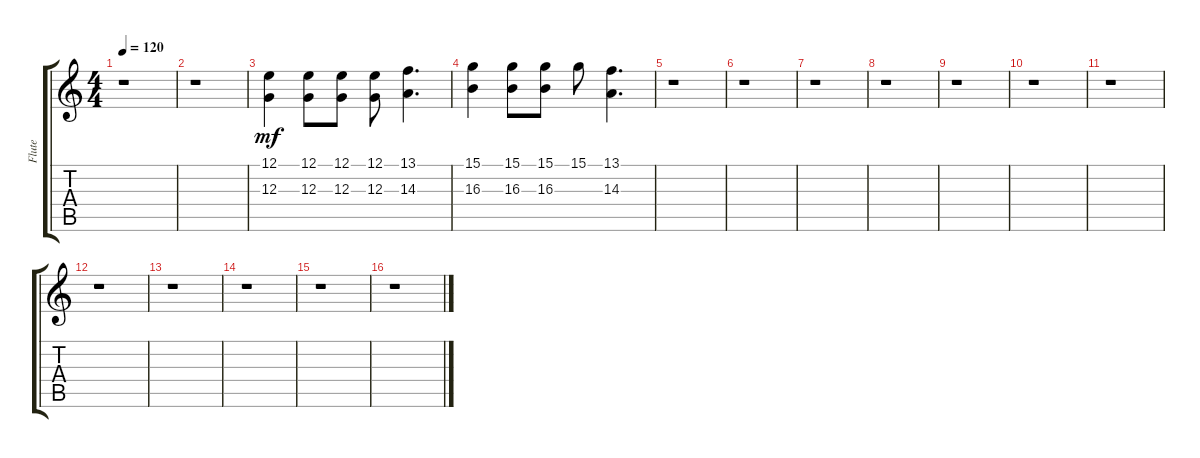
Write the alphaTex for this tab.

\track ("Flute" "Flute") {instrument flute}
\staff {score tabs}
\tuning (E4 B3 G3 D3 A2 E2) {hide}
\ts (4 4)
\tempo 120
\clef g2
\ks c
r.1{dy mf instrument flute} |
r.1 |
(12.1 12.3).4 (12.1 12.3).8 (12.1 12.3).8 (12.1 12.3).8 (13.1 14.3).4{d} |
(15.1 16.3).4 (15.1 16.3).8 (15.1 16.3).8 15.1.8 (13.1 14.3).4{d} |
r.1 |
r.1 |
r.1 |
r.1 |
r.1 |
r.1 |
r.1 |
r.1 |
r.1 |
r.1 |
r.1 |
r.1
